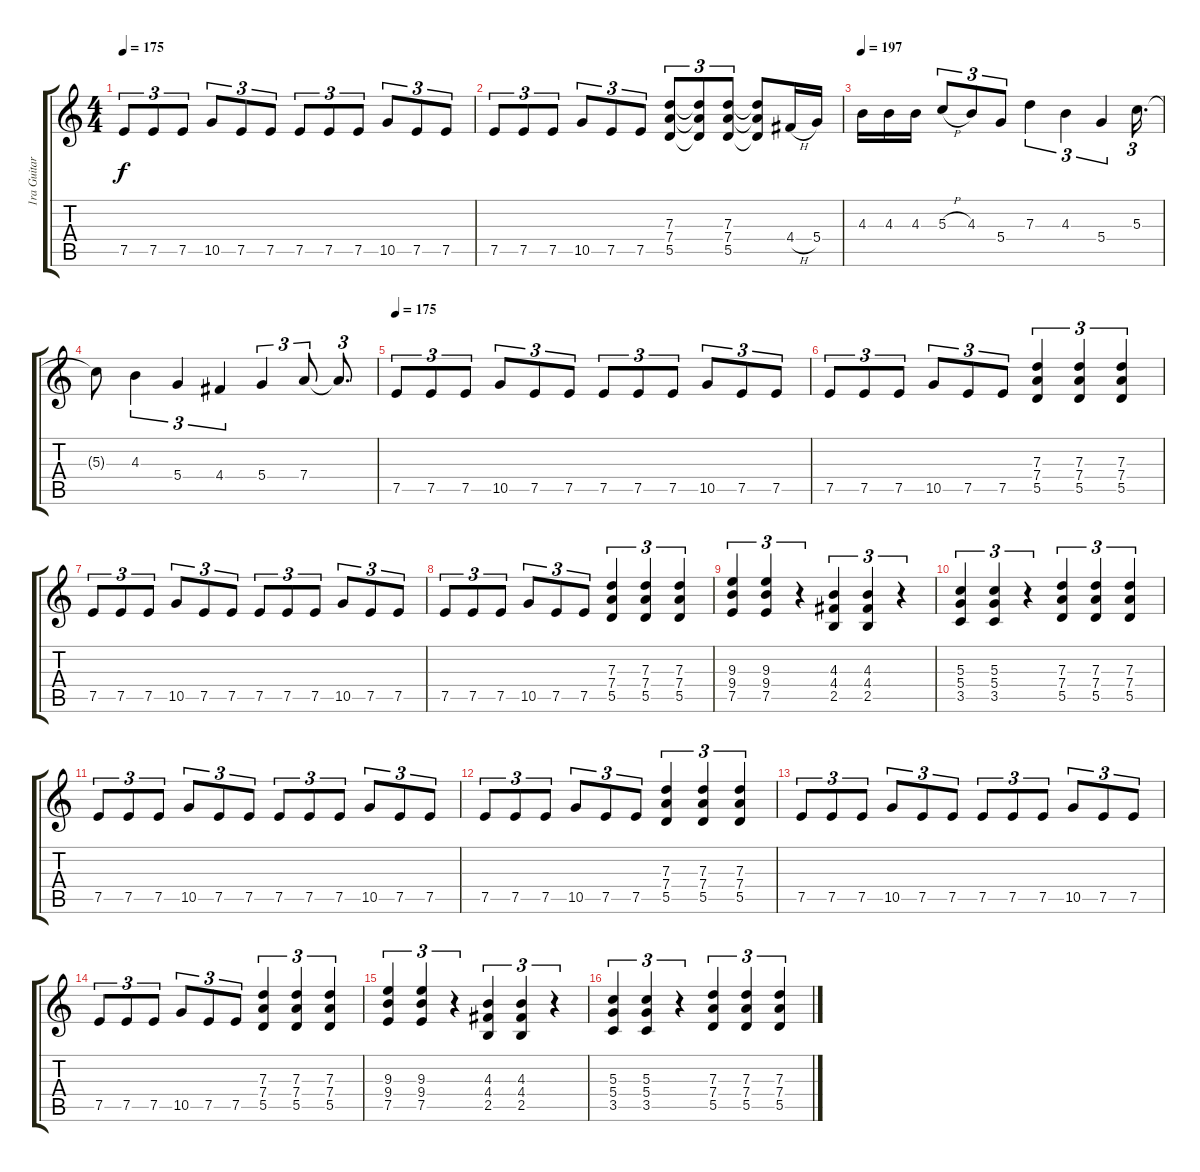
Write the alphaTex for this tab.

\track ("1ra Guitarra" "1ra Guitar") {instrument distortionguitar}
\staff {score tabs}
\tuning (E4 B3 G3 D3 A2 E2) {hide}
\ts (4 4)
\tempo 175
\clef g2
\ks c
7.5.8{tu (3 2) dy f} 7.5.8{tu (3 2)} 7.5.8{tu (3 2)} 10.5.8{tu (3 2)} 7.5.8{tu (3 2)} 7.5.8{tu (3 2)} 7.5.8{tu (3 2)} 7.5.8{tu (3 2)} 7.5.8{tu (3 2)} 10.5.8{tu (3 2)} 7.5.8{tu (3 2)} 7.5.8{tu (3 2)} |
7.5.8{tu (3 2)} 7.5.8{tu (3 2)} 7.5.8{tu (3 2)} 10.5.8{tu (3 2)} 7.5.8{tu (3 2)} 7.5.8{tu (3 2)} (7.3 7.4 5.5).8{tu (3 2)} (7.3{t} 7.4{t} 5.5{t}).8{tu (3 2)} (7.3 7.4 5.5).8{tu (3 2)} (7.3{t} 7.4{t} 5.5{t}).8 4.4{h}.16 5.4.16 |
\tempo 197
4.3.16 4.3.16 4.3.16 5.3{h}.8{tu (3 2)} 4.3.8{tu (3 2)} 5.4.8{tu (3 2)} 7.3.4{tu (3 2)} 4.3.4{tu (3 2)} 5.4.4{tu (3 2)} 5.3.16{d tu (3 2)} |
5.3{t}.8 4.3.4{tu (3 2)} 5.4.4{tu (3 2)} 4.4.4{tu (3 2)} 5.4.4{tu (3 2)} 7.4.8{tu (3 2)} 7.4{t}.8{d tu (3 2)} |
\tempo 175
7.5.8{tu (3 2)} 7.5.8{tu (3 2)} 7.5.8{tu (3 2)} 10.5.8{tu (3 2)} 7.5.8{tu (3 2)} 7.5.8{tu (3 2)} 7.5.8{tu (3 2)} 7.5.8{tu (3 2)} 7.5.8{tu (3 2)} 10.5.8{tu (3 2)} 7.5.8{tu (3 2)} 7.5.8{tu (3 2)} |
7.5.8{tu (3 2)} 7.5.8{tu (3 2)} 7.5.8{tu (3 2)} 10.5.8{tu (3 2)} 7.5.8{tu (3 2)} 7.5.8{tu (3 2)} (7.3 7.4 5.5).4{tu (3 2)} (7.3 7.4 5.5).4{tu (3 2)} (7.3 7.4 5.5).4{tu (3 2)} |
7.5.8{tu (3 2)} 7.5.8{tu (3 2)} 7.5.8{tu (3 2)} 10.5.8{tu (3 2)} 7.5.8{tu (3 2)} 7.5.8{tu (3 2)} 7.5.8{tu (3 2)} 7.5.8{tu (3 2)} 7.5.8{tu (3 2)} 10.5.8{tu (3 2)} 7.5.8{tu (3 2)} 7.5.8{tu (3 2)} |
7.5.8{tu (3 2)} 7.5.8{tu (3 2)} 7.5.8{tu (3 2)} 10.5.8{tu (3 2)} 7.5.8{tu (3 2)} 7.5.8{tu (3 2)} (7.3 7.4 5.5).4{tu (3 2)} (7.3 7.4 5.5).4{tu (3 2)} (7.3 7.4 5.5).4{tu (3 2)} |
(9.3 9.4 7.5).4{tu (3 2)} (9.3 9.4 7.5).4{tu (3 2)} r.4{tu (3 2)} (4.3 4.4 2.5).4{tu (3 2)} (4.3 4.4 2.5).4{tu (3 2)} r.4{tu (3 2)} |
(5.3 5.4 3.5).4{tu (3 2)} (5.3 5.4 3.5).4{tu (3 2)} r.4{tu (3 2)} (7.3 7.4 5.5).4{tu (3 2)} (7.3 7.4 5.5).4{tu (3 2)} (7.3 7.4 5.5).4{tu (3 2)} |
7.5.8{tu (3 2)} 7.5.8{tu (3 2)} 7.5.8{tu (3 2)} 10.5.8{tu (3 2)} 7.5.8{tu (3 2)} 7.5.8{tu (3 2)} 7.5.8{tu (3 2)} 7.5.8{tu (3 2)} 7.5.8{tu (3 2)} 10.5.8{tu (3 2)} 7.5.8{tu (3 2)} 7.5.8{tu (3 2)} |
7.5.8{tu (3 2)} 7.5.8{tu (3 2)} 7.5.8{tu (3 2)} 10.5.8{tu (3 2)} 7.5.8{tu (3 2)} 7.5.8{tu (3 2)} (7.3 7.4 5.5).4{tu (3 2)} (7.3 7.4 5.5).4{tu (3 2)} (7.3 7.4 5.5).4{tu (3 2)} |
7.5.8{tu (3 2)} 7.5.8{tu (3 2)} 7.5.8{tu (3 2)} 10.5.8{tu (3 2)} 7.5.8{tu (3 2)} 7.5.8{tu (3 2)} 7.5.8{tu (3 2)} 7.5.8{tu (3 2)} 7.5.8{tu (3 2)} 10.5.8{tu (3 2)} 7.5.8{tu (3 2)} 7.5.8{tu (3 2)} |
7.5.8{tu (3 2)} 7.5.8{tu (3 2)} 7.5.8{tu (3 2)} 10.5.8{tu (3 2)} 7.5.8{tu (3 2)} 7.5.8{tu (3 2)} (7.3 7.4 5.5).4{tu (3 2)} (7.3 7.4 5.5).4{tu (3 2)} (7.3 7.4 5.5).4{tu (3 2)} |
(9.3 9.4 7.5).4{tu (3 2)} (9.3 9.4 7.5).4{tu (3 2)} r.4{tu (3 2)} (4.3 4.4 2.5).4{tu (3 2)} (4.3 4.4 2.5).4{tu (3 2)} r.4{tu (3 2)} |
(5.3 5.4 3.5).4{tu (3 2)} (5.3 5.4 3.5).4{tu (3 2)} r.4{tu (3 2)} (7.3 7.4 5.5).4{tu (3 2)} (7.3 7.4 5.5).4{tu (3 2)} (7.3 7.4 5.5).4{tu (3 2)}
